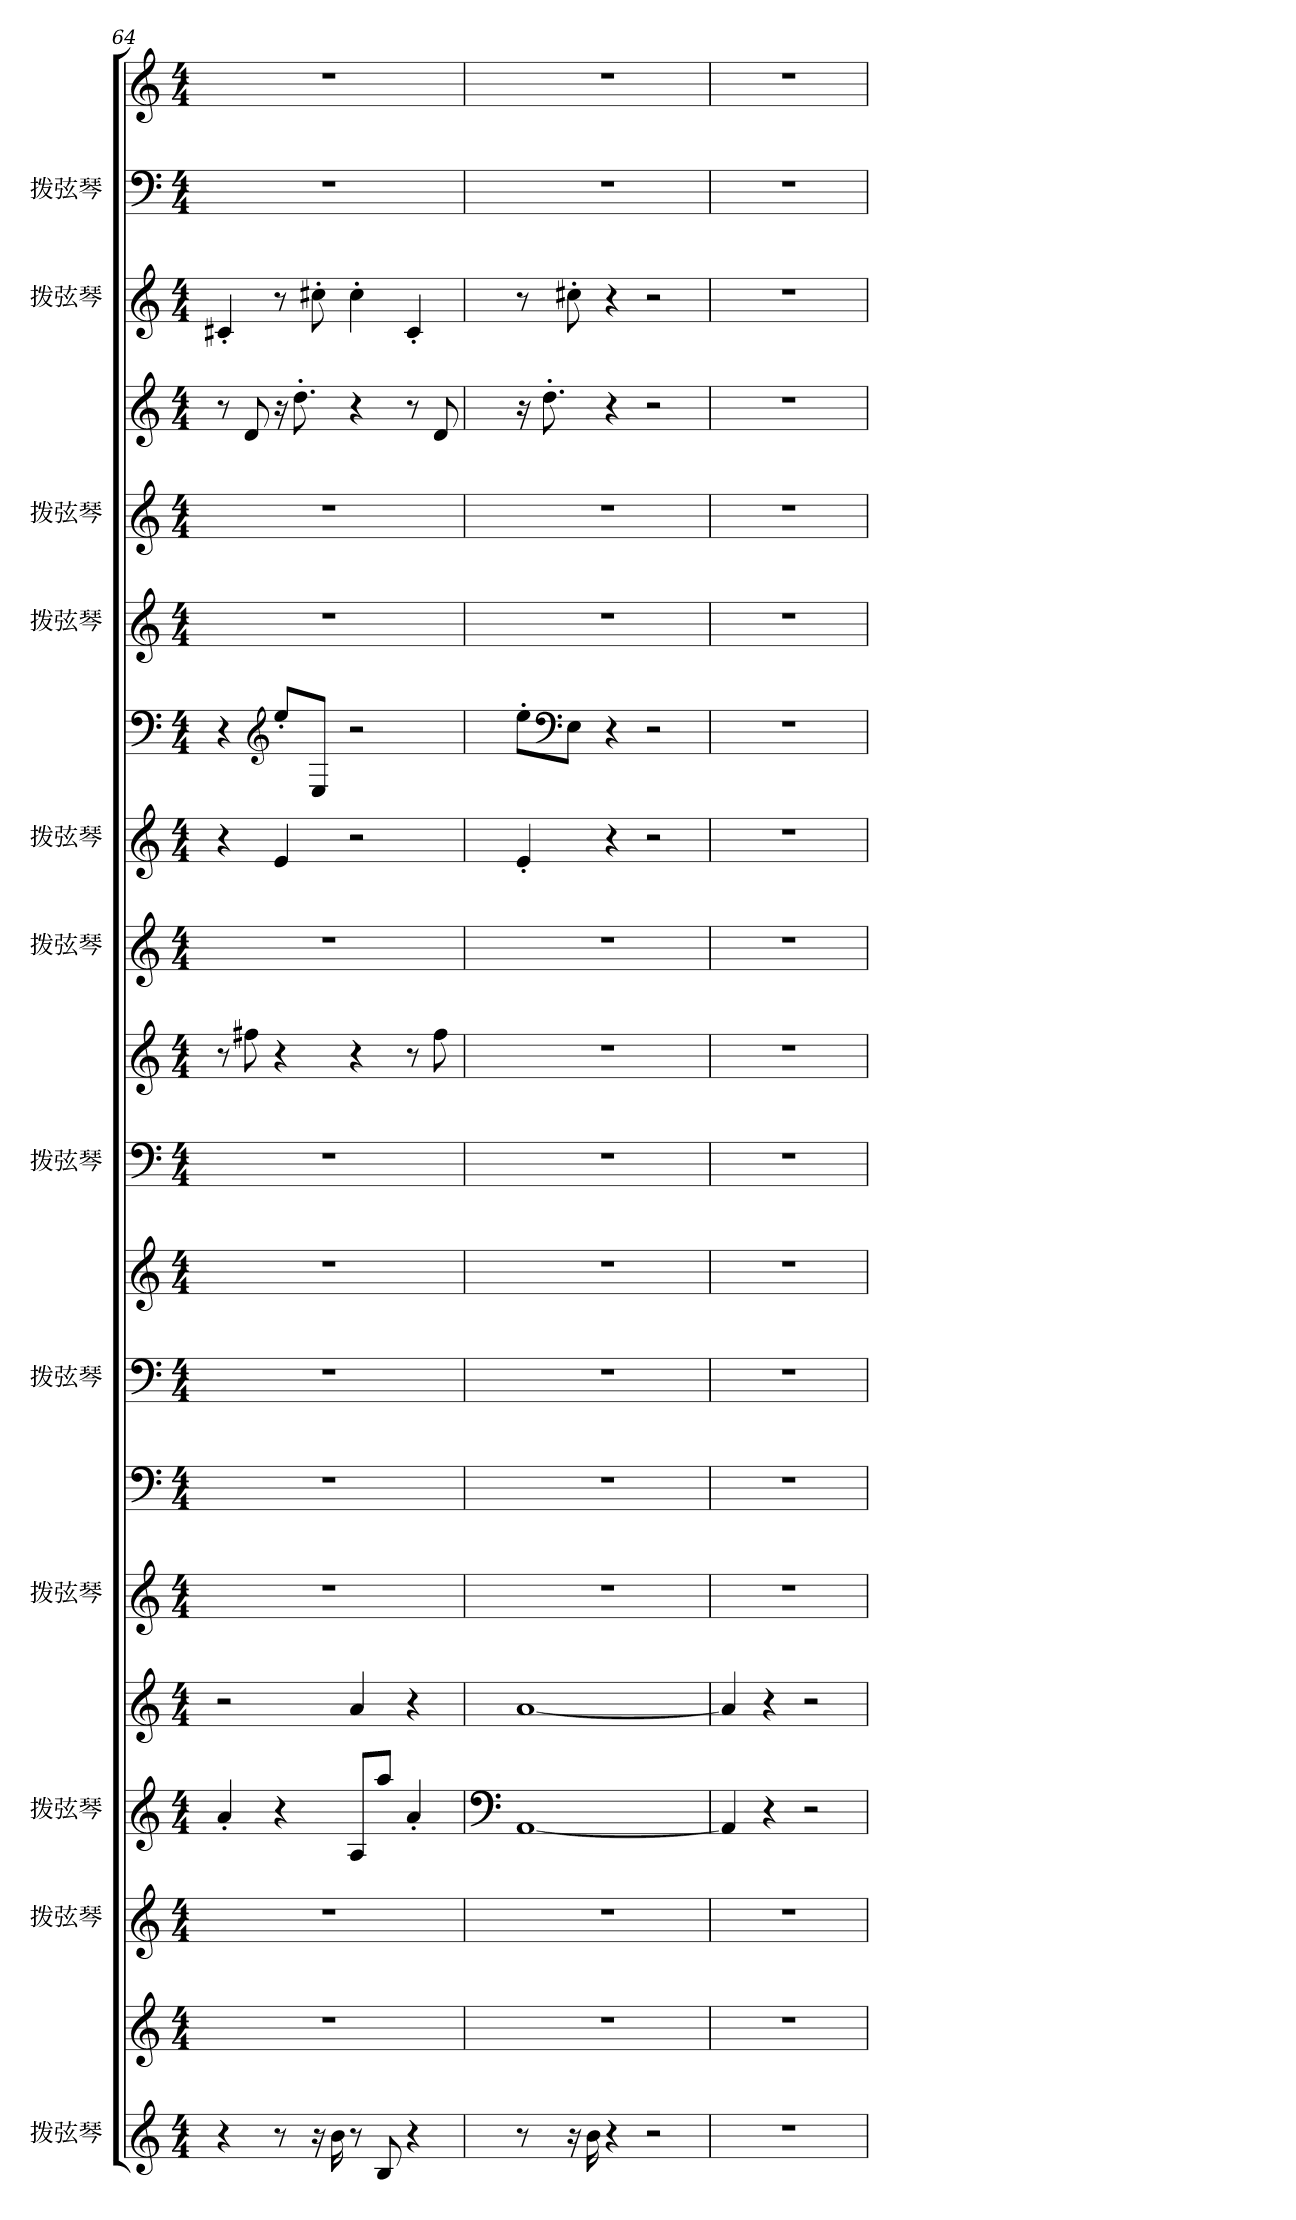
**kern	**kern	**kern	**kern	**kern	**kern	**kern	**kern	**kern	**kern	**kern	**kern	**kern	**kern	**kern	**kern	**kern	**kern	**kern	**kern
*part12	*part12	*part11	*part10	*part10	*part9	*part9	*part8	*part8	*part7	*part7	*part6	*part5	*part5	*part4	*part3	*part3	*part2	*part1	*part1
*staff20	*staff19	*staff18	*staff17	*staff16	*staff15	*staff14	*staff13	*staff12	*staff11	*staff10	*staff9	*staff8	*staff7	*staff6	*staff5	*staff4	*staff3	*staff2	*staff1
*I"拨弦琴	*	*I"拨弦琴	*I"拨弦琴	*	*I"拨弦琴	*	*I"拨弦琴	*	*I"拨弦琴	*	*I"拨弦琴	*I"拨弦琴	*	*I"拨弦琴	*I"拨弦琴	*	*I"拨弦琴	*I"拨弦琴	*
!!LO:PB:g=z
*clefG2	*clefG2	*clefG2	*clefG2	*clefG2	*clefG2	*clefF4	*clefF4	*clefG2	*clefF4	*clefG2	*clefG2	*clefG2	*clefF4	*clefG2	*clefG2	*clefG2	*clefG2	*clefF4	*clefG2
*k[]	*k[]	*k[]	*k[]	*k[]	*k[]	*k[]	*k[]	*k[]	*k[]	*k[]	*k[]	*k[]	*k[]	*k[]	*k[]	*k[]	*k[]	*k[]	*k[]
*M4/4	*M4/4	*M4/4	*M4/4	*M4/4	*M4/4	*M4/4	*M4/4	*M4/4	*M4/4	*M4/4	*M4/4	*M4/4	*M4/4	*M4/4	*M4/4	*M4/4	*M4/4	*M4/4	*M4/4
=64	=64	=64	=64	=64	=64	=64	=64	=64	=64	=64	=64	=64	=64	=64	=64	=64	=64	=64	=64
4r	1r	1r	4a'/	2r	1r	1r	1r	1r	1r	8r	1r	4r	4r	1r	1r	8r	4c#X'/	1r	1r
.	.	.	.	.	.	.	.	.	.	8ff#X\	.	.	.	.	.	8d/	.	.	.
*	*	*	*	*	*	*	*	*	*	*	*	*	*clefG2	*	*	*	*	*	*
8r	.	.	4r	.	.	.	.	.	.	4r	.	4e/	8ee'/L	.	.	16r	8r	.	.
.	.	.	.	.	.	.	.	.	.	.	.	.	.	.	.	8.dd'\	.	.	.
16r	.	.	.	.	.	.	.	.	.	.	.	.	8E/J	.	.	.	8cc#X'\	.	.
16b\	.	.	.	.	.	.	.	.	.	.	.	.	.	.	.	.	.	.	.
8r	.	.	8A/L	4a/	.	.	.	.	.	4r	.	2r	2r	.	.	4r	4cc#'\	.	.
8B/	.	.	8aa/J	.	.	.	.	.	.	.	.	.	.	.	.	.	.	.	.
4r	.	.	4a'/	4r	.	.	.	.	.	8r	.	.	.	.	.	8r	4c#'/	.	.
.	.	.	.	.	.	.	.	.	.	8ff#\	.	.	.	.	.	8d/	.	.	.
=65	=65	=65	=65	=65	=65	=65	=65	=65	=65	=65	=65	=65	=65	=65	=65	=65	=65	=65	=65
*	*	*	*clefF4	*	*	*	*	*	*	*	*	*	*	*	*	*	*	*	*
8r	1r	1r	[1AA	[1a	1r	1r	1r	1r	1r	1r	1r	4e'/	8ee'\L	1r	1r	16r	8r	1r	1r
.	.	.	.	.	.	.	.	.	.	.	.	.	.	.	.	8.dd'\	.	.	.
*	*	*	*	*	*	*	*	*	*	*	*	*	*clefF4	*	*	*	*	*	*
16r	.	.	.	.	.	.	.	.	.	.	.	.	8E\J	.	.	.	8cc#X'\	.	.
16b\	.	.	.	.	.	.	.	.	.	.	.	.	.	.	.	.	.	.	.
4r	.	.	.	.	.	.	.	.	.	.	.	4r	4r	.	.	4r	4r	.	.
2r	.	.	.	.	.	.	.	.	.	.	.	2r	2r	.	.	2r	2r	.	.
=66	=66	=66	=66	=66	=66	=66	=66	=66	=66	=66	=66	=66	=66	=66	=66	=66	=66	=66	=66
1r	1r	1r	4AA/]	4a/]	1r	1r	1r	1r	1r	1r	1r	1r	1r	1r	1r	1r	1r	1r	1r
.	.	.	4r	4r	.	.	.	.	.	.	.	.	.	.	.	.	.	.	.
.	.	.	2r	2r	.	.	.	.	.	.	.	.	.	.	.	.	.	.	.
=	=	=	=	=	=	=	=	=	=	=	=	=	=	=	=	=	=	=	=
*-	*-	*-	*-	*-	*-	*-	*-	*-	*-	*-	*-	*-	*-	*-	*-	*-	*-	*-	*-
